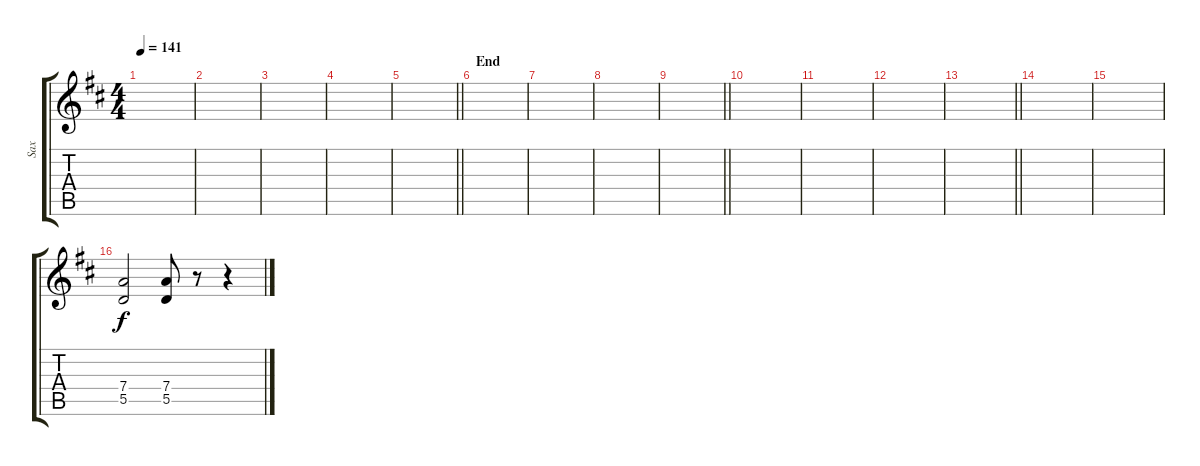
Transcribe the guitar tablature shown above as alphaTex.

\track ("Sax" "Sax") {instrument brasssection}
\staff {score tabs}
\tuning (E5 B4 G4 D4 A3 E3) {hide}
\ts (4 4)
\tempo 141
\clef g2
\ks d
|
|
|
|
\barLineRight lightlight
|
\section ("" "End")
|
|
|
\barLineRight lightlight
|
|
|
|
\barLineRight lightlight
|
|
|
(7.4 5.5).2 (7.4 5.5).8 r.8 r.4
